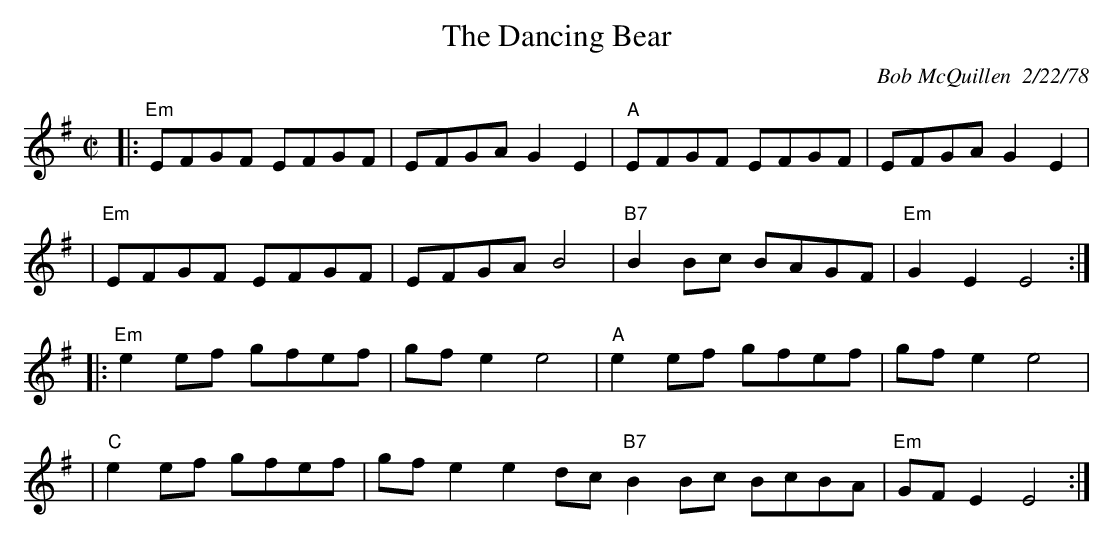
X:1
T: Dancing Bear, The
C: Bob McQuillen  2/22/78
M: C|
L: 1/8
K: Em
|: "Em"EFGF EFGF | EFGA G2E2| "A"EFGF EFGF |EFGA G2E2 |
|  "Em"EFGF EFGF | EFGA B4| "B7"B2Bc BAGF | "Em"G2E2 E4  :|
|: "Em"e2ef gfef | gfe2 e4 |"A"e2ef gfef |gfe2 e4  |
|   "C"e2ef gfef | gfe2 e2dc  "B7"B2Bc BcBA |"Em"GFE2 E4  :|
